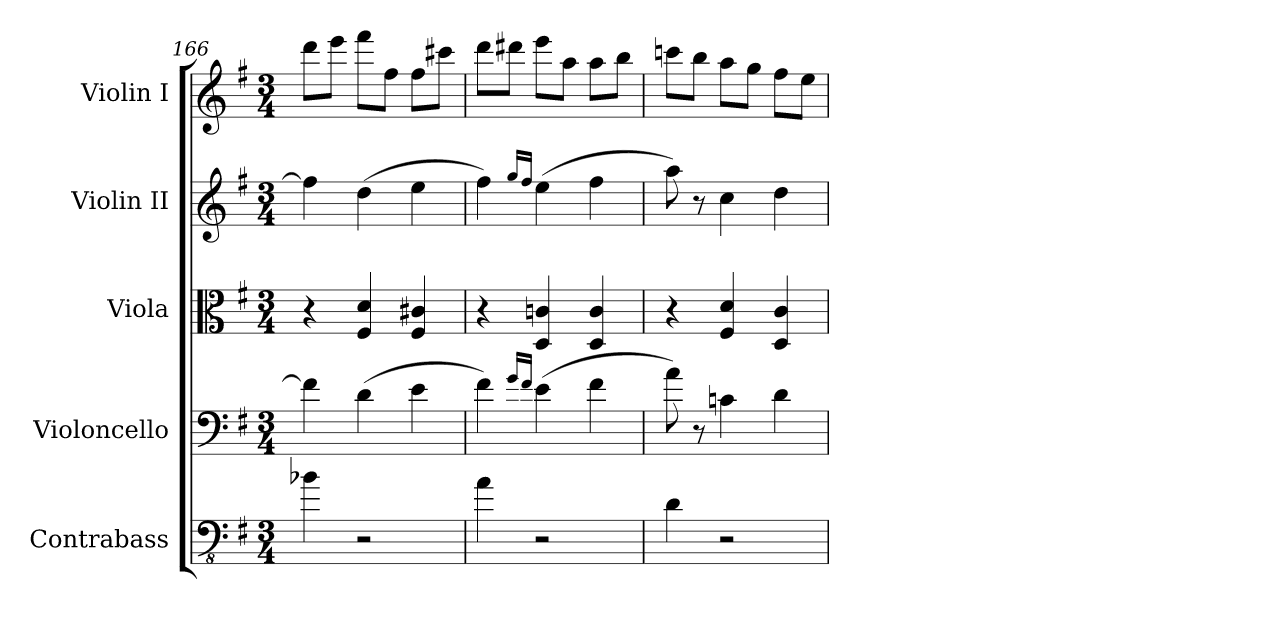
**kern	**kern	**kern	**kern	**kern
*part5	*part4	*part3	*part2	*part1
*staff5	*staff4	*staff3	*staff2	*staff1
*I"Contrabass	*I"Violoncello	*I"Viola	*I"Violin II	*I"Violin I
*I'Cb	*I'Vc	*I'Vla	*I'Vln	*I'Vln
*clefFv4	*clefF4	*clefC3	*clefG2	*clefG2
*ITrd7c12	*	*	*	*
*k[f#]	*k[f#]	*k[f#]	*k[f#]	*k[f#]
*M3/4	*M3/4	*M3/4	*M3/4	*M3/4
=166	=166	=166	=166	=166
4BB-X\	4f#\]	4r	4ff#\]	8ddd\L
.	.	.	.	8eee\J
2r	(4d\	4F#/ 4d/	(4dd\	8fff#\L
.	.	.	.	8ff#\J
.	4e\	4F#/ 4c#X/	4ee\	8ff#\L
.	.	.	.	8ccc#X\J
!!LO:LB:g=z
=167	=167	=167	=167	=167
4AA\	4f#\)	4r	4ff#\)	8ddd\L
.	.	.	.	8ddd#X\J
.	16qg/LL	.	16qgg/LL	.
.	16qf#/JJ	.	16qff#/JJ	.
2r	(4e\	4D/ 4cn/	(4ee\	8eee\L
.	.	.	.	8aa\J
.	4f#\	4D/ 4c/	4ff#\	8aa\L
.	.	.	.	8bb\J
=168	=168	=168	=168	=168
4DD\	8a\)	4r	8aa\)	8cccn\L
.	8r	.	8r	8bb\J
2r	4cn\	4F#/ 4d/	4cc\	8aa\L
.	.	.	.	8gg\J
.	4d\	4D/ 4c/	4dd\	8ff#\L
.	.	.	.	8ee\J
=	=	=	=	=
*-	*-	*-	*-	*-
